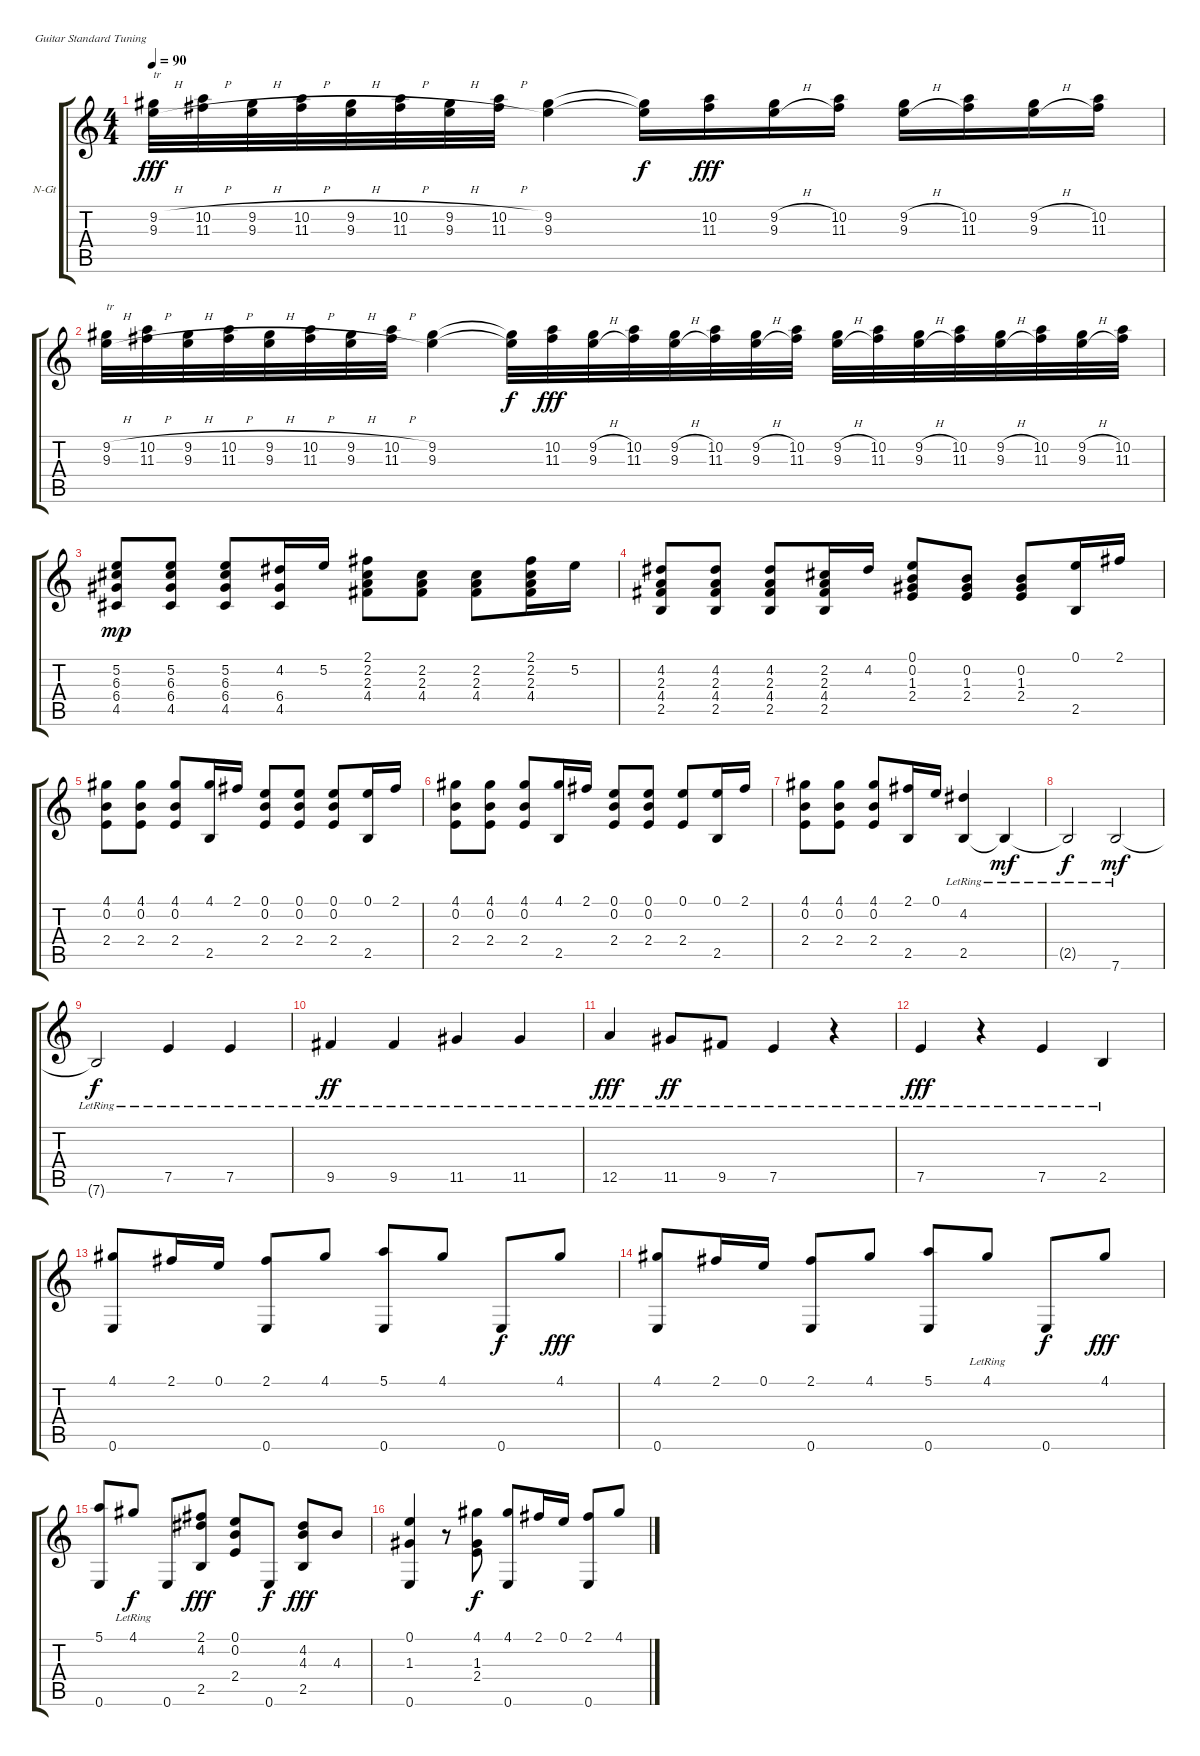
\bracketExtendMode groupsimilarinstruments
\firstSystemTrackNameOrientation horizontal
\otherSystemsTrackNameOrientation horizontal
\track ("Guitare 2" "N-Gt") {instrument acousticguitarnylon}
\staff {score tabs}
\tuning (E4 B3 G3 D3 A2 E2)
\ts (4 4)
\tempo 90
\clef g2
\ks c
(9.2{h} 9.3{h}).32{txt "tr" dy fff} (10.2{h} 11.3{h}).32 (9.2{h} 9.3{h}).32 (10.2{h} 11.3{h}).32 (9.2{h} 9.3{h}).32 (10.2{h} 11.3{h}).32 (9.2{h} 9.3{h}).32 (10.2{h} 11.3{h}).32 (9.2 9.3).4 (9.2{t} 9.3{t}).16{dy f} (10.2 11.3).16{dy fff} (9.2{h} 9.3{h}).16 (10.2 11.3).16 (9.2{h} 9.3{h}).16 (10.2 11.3).16 (9.2{h} 9.3{h}).16 (10.2 11.3).16 |
(9.2{h} 9.3{h}).32{txt "tr"} (10.2{h} 11.3{h}).32 (9.2{h} 9.3{h}).32 (10.2{h} 11.3{h}).32 (9.2{h} 9.3{h}).32 (10.2{h} 11.3{h}).32 (9.2{h} 9.3{h}).32 (10.2{h} 11.3{h}).32 (9.2 9.3).4 (9.2{t} 9.3{t}).32{dy f} (10.2 11.3).32{dy fff} (9.2{h} 9.3{h}).32 (10.2 11.3).32 (9.2{h} 9.3{h}).32 (10.2 11.3).32 (9.2{h} 9.3{h}).32 (10.2 11.3).32 (9.2{h} 9.3{h}).32 (10.2 11.3).32 (9.2{h} 9.3{h}).32 (10.2 11.3).32 (9.2{h} 9.3{h}).32 (10.2 11.3).32 (9.2{h} 9.3{h}).32 (10.2 11.3).32 |
(5.2 6.3 6.4 4.5).8{dy mp} (5.2 6.3 6.4 4.5).8 (5.2 6.3 6.4 4.5).8 (4.2 6.4 4.5).16 5.2.16 (2.1 2.2 2.3 4.4).8 (2.2 2.3 4.4).8 (2.2 2.3 4.4).8 (2.1 2.2 2.3 4.4).16 5.2.16 |
(4.2 2.3 4.4 2.5).8 (4.2 2.3 4.4 2.5).8 (4.2 2.3 4.4 2.5).8 (2.2 2.3 4.4 2.5).16 4.2.16 (0.1 0.2 1.3 2.4).8 (0.2 1.3 2.4).8 (0.2 1.3 2.4).8 (0.1 2.5).16 2.1.16 |
(4.1 0.2 2.4).8 (4.1 0.2 2.4).8 (4.1 0.2 2.4).8 (4.1 2.5).16 2.1.16 (0.1 0.2 2.4).8 (0.1 0.2 2.4).8 (0.1 0.2 2.4).8 (0.1 2.5).16 2.1.16 |
(4.1 0.2 2.4).8 (4.1 0.2 2.4).8 (4.1 0.2 2.4).8 (4.1 2.5).16 2.1.16 (0.1 0.2 2.4).8 (0.1 0.2 2.4).8 (0.1 2.4).8 (0.1 2.5).16 2.1.16 |
(4.1 0.2 2.4).8 (4.1 0.2 2.4).8 (4.1 0.2 2.4).8 (2.1 2.5).16 0.1.16 (4.2 2.5{lr}).4 2.5{lr t}.4{dy mf} |
2.5{lr t}.2{dy f} 7.6{lr}.2{dy mf} |
7.6{lr t}.2{dy f} 7.5{lr}.4 7.5{lr}.4 |
9.5{lr}.4{dy ff} 9.5{lr}.4 11.5{lr}.4 11.5{lr}.4 |
12.5{lr}.4{dy fff} 11.5{lr}.8{dy ff} 9.5{lr}.8 7.5{lr}.4 r.4 |
7.5{lr}.4{dy fff} r.4 7.5{lr}.4 2.5{lr}.4 |
(4.1 0.6).8 2.1.16 0.1.16 (2.1 0.6).8 4.1.8 (5.1 0.6).8 4.1.8 0.6.8{dy f} 4.1.8{dy fff} |
(4.1 0.6).8 2.1.16 0.1.16 (2.1 0.6).8 4.1.8 (5.1 0.6).8 4.1{lr}.8 0.6.8{dy f} 4.1.8{dy fff} |
(5.1 0.6).8 4.1{lr}.8{dy f} 0.6.8 (2.1 4.2 2.5).8{dy fff} (0.1 0.2 2.4).8 0.6.8{dy f} (4.2 4.3 2.5).8{dy fff} 4.3.8 |
(0.1 1.3 0.6).4 r.8 (4.1 1.3 2.4).8{dy f} (4.1 0.6).8 2.1.16 0.1.16 (2.1 0.6).8 4.1.8
